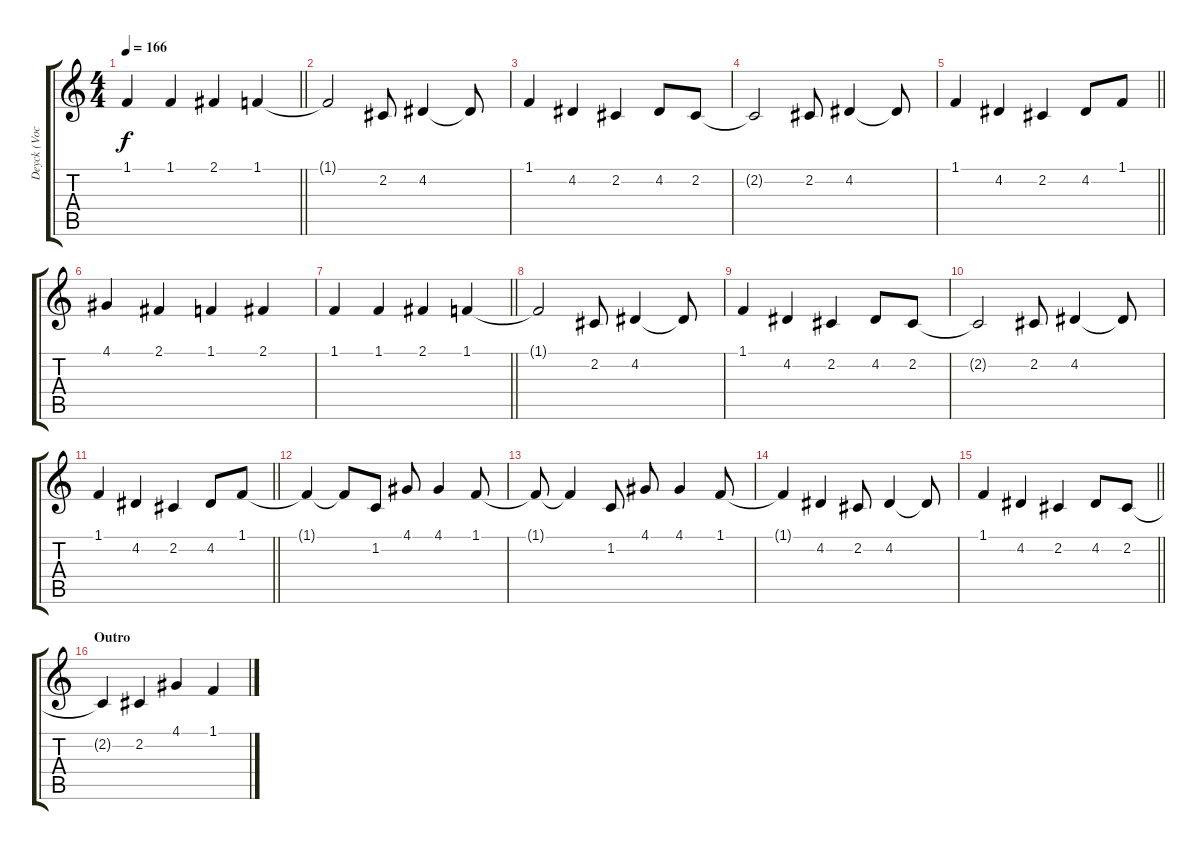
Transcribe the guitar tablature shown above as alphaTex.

\track ("Deyck (Vocals)" "Deyck (Voc") {instrument lead2sawtooth}
\staff {score tabs}
\tuning (E4 B3 G3 D3 A2 E2) {hide}
\ts (4 4)
\tempo 166
\clef g2
\barLineRight lightlight
\ks c
1.1.4{dy f} 1.1.4 2.1.4 1.1.4 |
1.1{t}.2 2.2.8 4.2.4 4.2{t}.8 |
1.1.4 4.2.4 2.2.4 4.2.8 2.2.8 |
2.2{t}.2 2.2.8 4.2.4 4.2{t}.8 |
\barLineRight lightlight
1.1.4 4.2.4 2.2.4 4.2.8 1.1.8 |
4.1.4 2.1.4 1.1.4 2.1.4 |
\barLineRight lightlight
1.1.4 1.1.4 2.1.4 1.1.4 |
1.1{t}.2 2.2.8 4.2.4 4.2{t}.8 |
1.1.4 4.2.4 2.2.4 4.2.8 2.2.8 |
2.2{t}.2 2.2.8 4.2.4 4.2{t}.8 |
\barLineRight lightlight
1.1.4 4.2.4 2.2.4 4.2.8 1.1.8 |
1.1{t}.4 1.1{t}.8 1.2.8 4.1.8 4.1.4 1.1.8 |
1.1{t}.8 1.1{t}.4 1.2.8 4.1.8 4.1.4 1.1.8 |
1.1{t}.4 4.2.4 2.2.8 4.2.4 4.2{t}.8 |
\barLineRight lightlight
1.1.4 4.2.4 2.2.4 4.2.8 2.2.8 |
\section ("" "Outro")
2.2{t}.4 2.2.4 4.1.4 1.1.4
